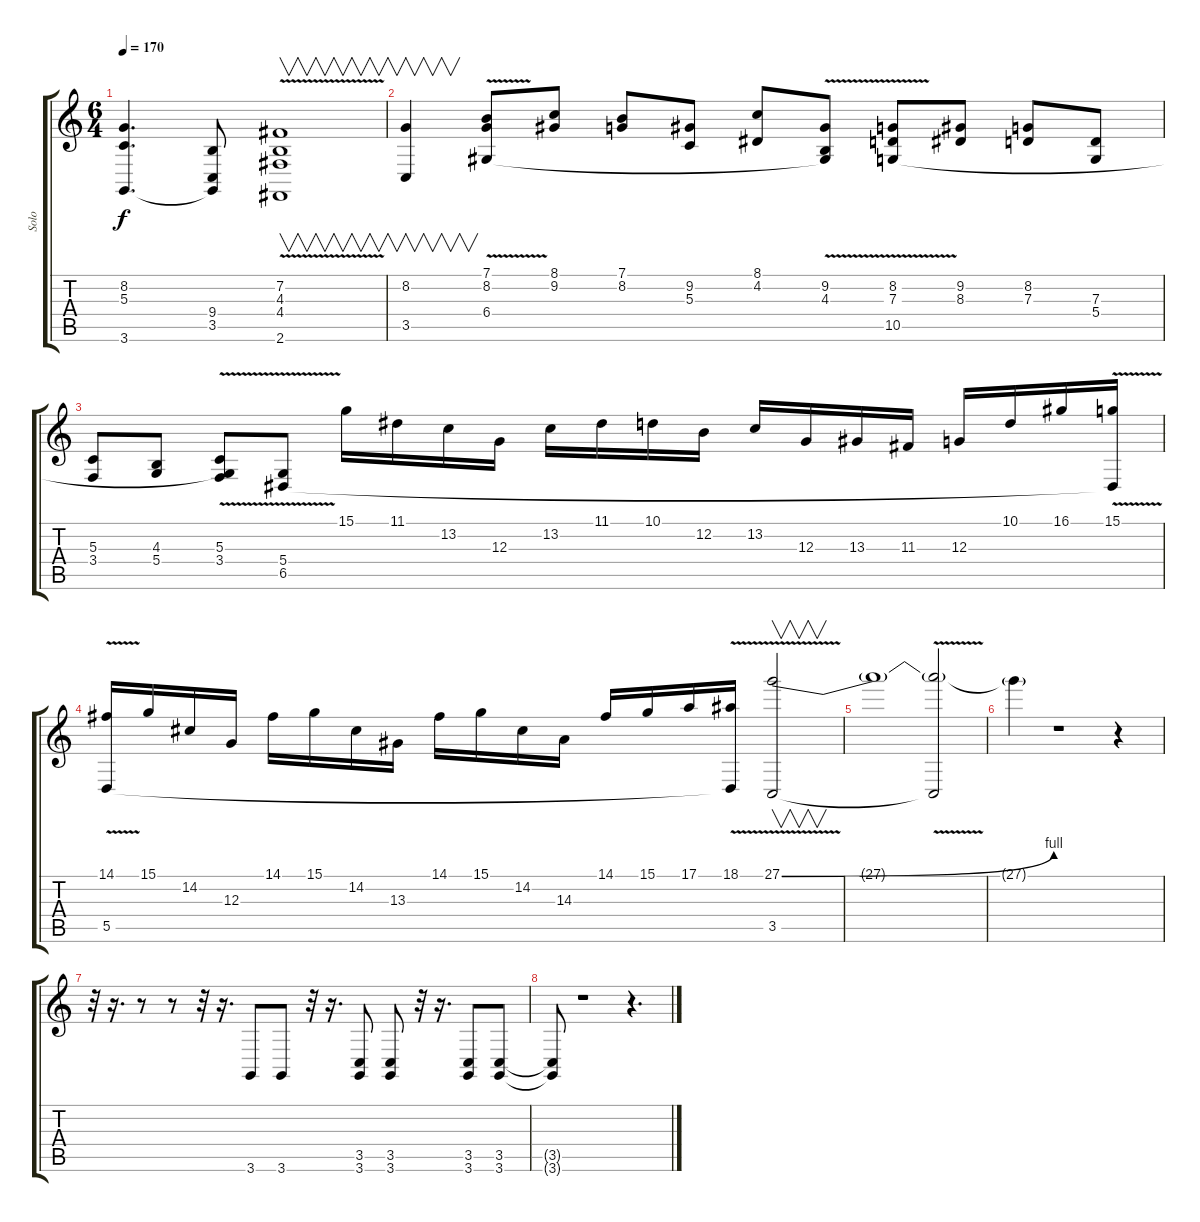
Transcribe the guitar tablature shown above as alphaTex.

\track ("Solo" "Solo") {instrument stringensemble1}
\staff {score tabs}
\tuning (E4 B3 G3 D3 A2 E2) {hide}
\ts (6 4)
\tempo 170
\clef g2
\ks c
(8.2 5.3 3.6{t}).4{d dy f} (9.4 3.5 3.6{t}).8 (7.2{v} 4.3{v} 4.4 2.6).1{v} |
(8.2 3.5).4{v} (7.1 8.2 6.4{v}).8 (8.1 9.2).8 (7.1 8.2).8 (9.2 5.3).8 (8.1 4.2).8 (9.2 4.3 6.4{t}).8 (8.2 7.3 10.5{v}).8 (9.2 8.3).8 (8.2 7.3).8 (7.3 5.4).8 |
(5.3 3.4).8 (4.3 5.4).8 (5.3 3.4 10.5{t}).8 (5.4 6.5{v}).8 15.1.16 11.1.16 13.2.16 12.3.16 13.2.16 11.1.16 10.1.16 12.2.16 13.2.16 12.3.16 13.3.16 11.3.16 12.3.16 10.1.16 16.1.16 (15.1 6.5{t}).16 |
(14.1 5.5{v}).16 15.1.16 14.2.16 12.3.16 14.1.16 15.1.16 14.2.16 13.3.16 14.1.16 15.1.16 14.2.16 14.3.16 14.1.16 15.1.16 17.1.16 (18.1 5.5{t}).16 (27.1{be (bend 0 0 60 4)} 3.5{v}).2{v volume 0} |
27.1{t}.1 (27.1{t} 3.5{t}).2 |
27.1{t}.4 r.1 r.4 |
r.32{volume 13} r.16{d} r.8 r.8 r.32 r.16{d} 3.6.8 3.6.8 r.32 r.16{d} (3.5 3.6).8 (3.5 3.6).8 r.32 r.16{d} (3.5 3.6).8 (3.5 3.6).8 |
(3.5{t} 3.6{t}).8 r.1 r.4{d}
